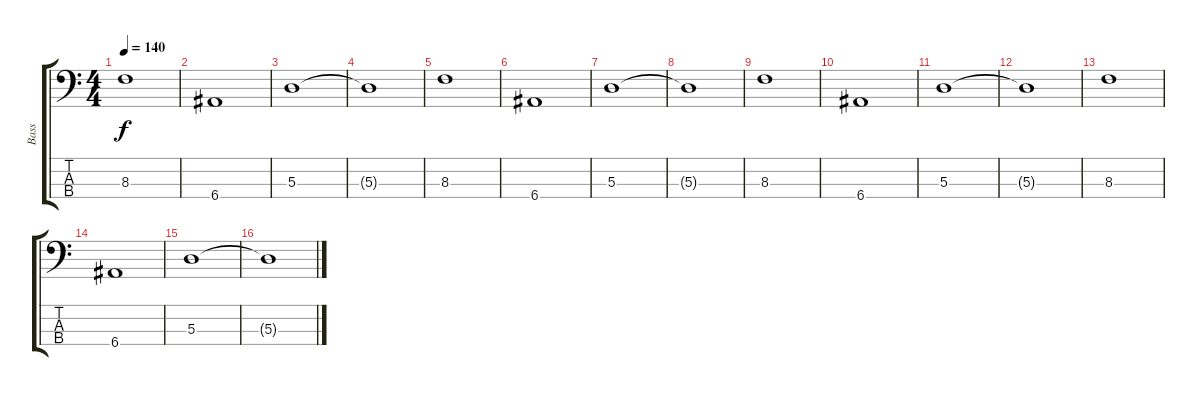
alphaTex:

\track ("Bass" "Bass") {instrument distortionguitar}
\staff {score tabs}
\tuning (G2 D2 A1 E1) {hide}
\ts (4 4)
\tempo 140
\clef f4
\ks c
8.3.1{dy f} |
6.4.1 |
5.3.1 |
5.3{t}.1 |
8.3.1 |
6.4.1 |
5.3.1 |
5.3{t}.1 |
8.3.1 |
6.4.1 |
5.3.1 |
5.3{t}.1 |
8.3.1 |
6.4.1 |
5.3.1 |
5.3{t}.1
